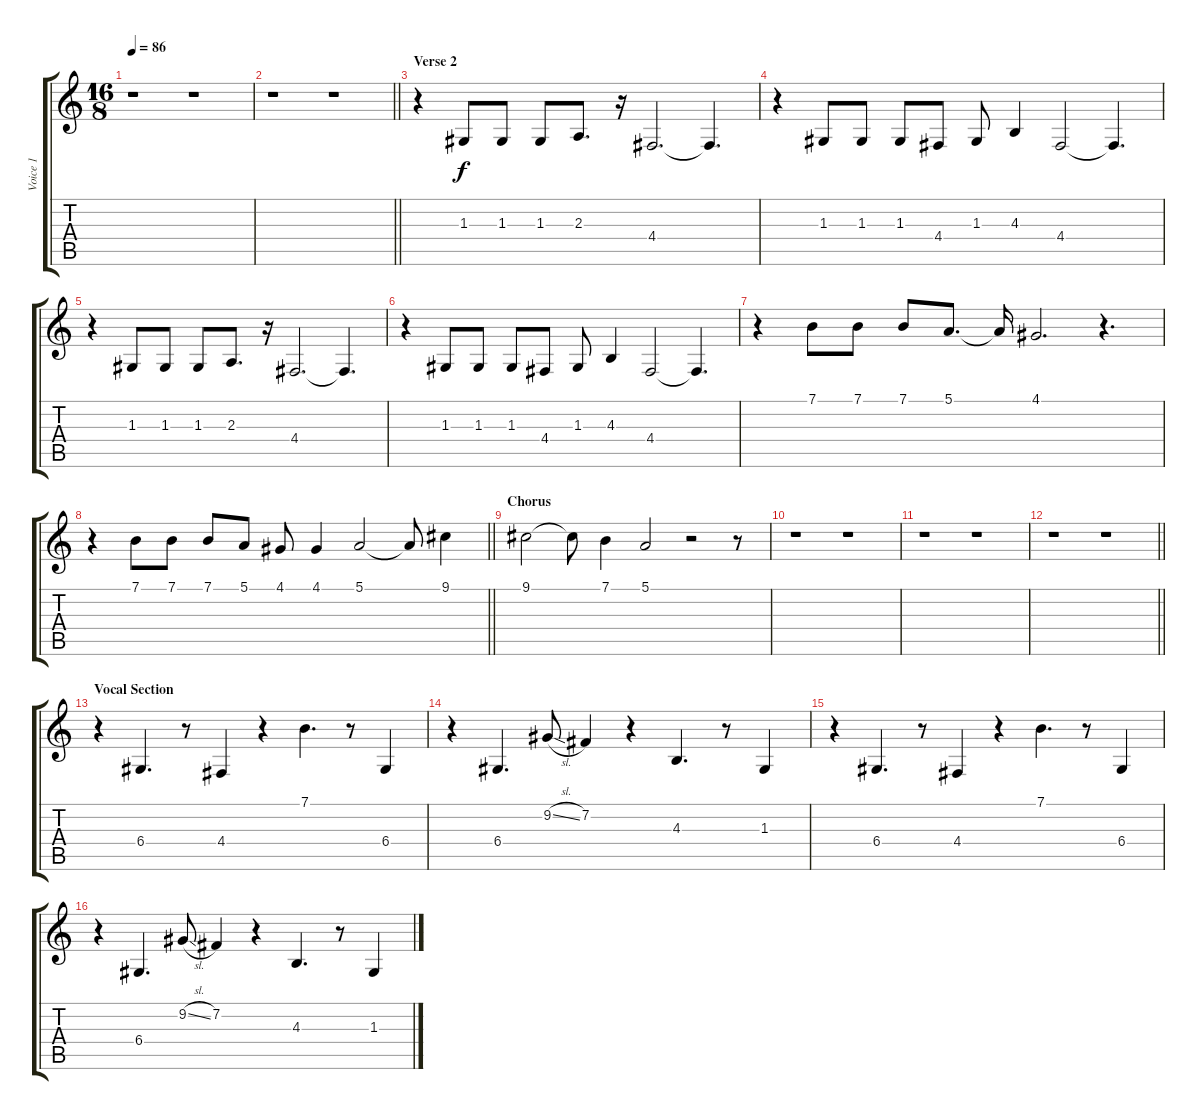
\track ("Voice 1" "Voice 1") {instrument altosax}
\staff {score tabs}
\tuning (E4 B3 G3 D3 A2 E2) {hide}
\ts (16 8)
\tempo 86
\clef g2
\ks c
r.1{dy f} r.1 |
\barLineRight lightlight
r.1 r.1 |
\section ("" "Verse 2")
r.4{volume 11} 1.3.8 1.3.8 1.3.8 2.3.8{d} r.16 4.4.2{d} 4.4{t}.4{d} |
r.4 1.3.8 1.3.8 1.3.8 4.4.8 1.3.8 4.3.4 4.4.2 4.4{t}.4{d} |
r.4 1.3.8 1.3.8 1.3.8 2.3.8{d} r.16 4.4.2{d} 4.4{t}.4{d} |
r.4 1.3.8 1.3.8 1.3.8 4.4.8 1.3.8 4.3.4 4.4.2 4.4{t}.4{d} |
r.4 7.1.8 7.1.8 7.1.8 5.1.8{d} 5.1{t}.16 4.1.2{d} r.4{d} |
\barLineRight lightlight
r.4 7.1.8 7.1.8 7.1.8 5.1.8 4.1.8 4.1.4 5.1.2 5.1{t}.8 9.1.4 |
\section ("" "Chorus")
9.1.2 9.1{t}.8 7.1.4 5.1.2 r.2 r.8 |
r.1 r.1 |
r.1 r.1 |
\barLineRight lightlight
r.1 r.1 |
\section ("" "Vocal Section")
r.4{volume 10} 6.4.4{d} r.8 4.4.4 r.4 7.1.4{d} r.8 6.4.4 |
r.4 6.4.4{d} 9.2{sl}.8 7.2.4 r.4 4.3.4{d} r.8 1.3.4 |
r.4 6.4.4{d} r.8 4.4.4 r.4 7.1.4{d} r.8 6.4.4 |
r.4 6.4.4{d} 9.2{sl}.8 7.2.4 r.4 4.3.4{d} r.8 1.3.4
